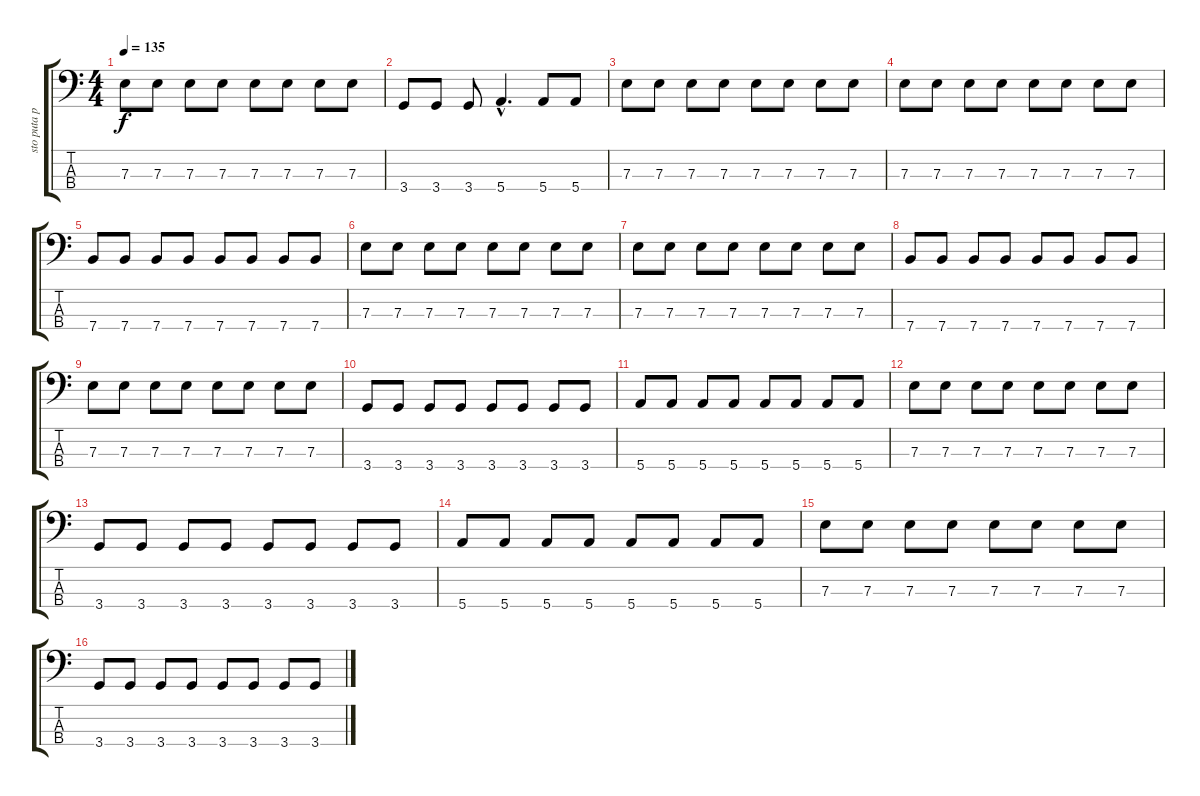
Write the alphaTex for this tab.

\track ("sto puta po jednoj pa po drugoj" "sto puta p") {instrument electricbasspick}
\staff {score tabs}
\tuning (G2 D2 A1 E1) {hide}
\ts (4 4)
\tempo 135
\clef f4
\ks c
7.3.8{dy f} 7.3.8 7.3.8 7.3.8 7.3.8 7.3.8 7.3.8 7.3.8 |
3.4.8 3.4.8 3.4.8 5.4{hac}.4{d} 5.4.8 5.4.8 |
7.3.8 7.3.8 7.3.8 7.3.8 7.3.8 7.3.8 7.3.8 7.3.8 |
7.3.8 7.3.8 7.3.8 7.3.8 7.3.8 7.3.8 7.3.8 7.3.8 |
7.4.8 7.4.8 7.4.8 7.4.8 7.4.8 7.4.8 7.4.8 7.4.8 |
7.3.8 7.3.8 7.3.8 7.3.8 7.3.8 7.3.8 7.3.8 7.3.8 |
7.3.8 7.3.8 7.3.8 7.3.8 7.3.8 7.3.8 7.3.8 7.3.8 |
7.4.8 7.4.8 7.4.8 7.4.8 7.4.8 7.4.8 7.4.8 7.4.8 |
7.3.8 7.3.8 7.3.8 7.3.8 7.3.8 7.3.8 7.3.8 7.3.8 |
3.4.8 3.4.8 3.4.8 3.4.8 3.4.8 3.4.8 3.4.8 3.4.8 |
5.4.8 5.4.8 5.4.8 5.4.8 5.4.8 5.4.8 5.4.8 5.4.8 |
7.3.8 7.3.8 7.3.8 7.3.8 7.3.8 7.3.8 7.3.8 7.3.8 |
3.4.8 3.4.8 3.4.8 3.4.8 3.4.8 3.4.8 3.4.8 3.4.8 |
5.4.8 5.4.8 5.4.8 5.4.8 5.4.8 5.4.8 5.4.8 5.4.8 |
7.3.8 7.3.8 7.3.8 7.3.8 7.3.8 7.3.8 7.3.8 7.3.8 |
3.4.8 3.4.8 3.4.8 3.4.8 3.4.8 3.4.8 3.4.8 3.4.8
